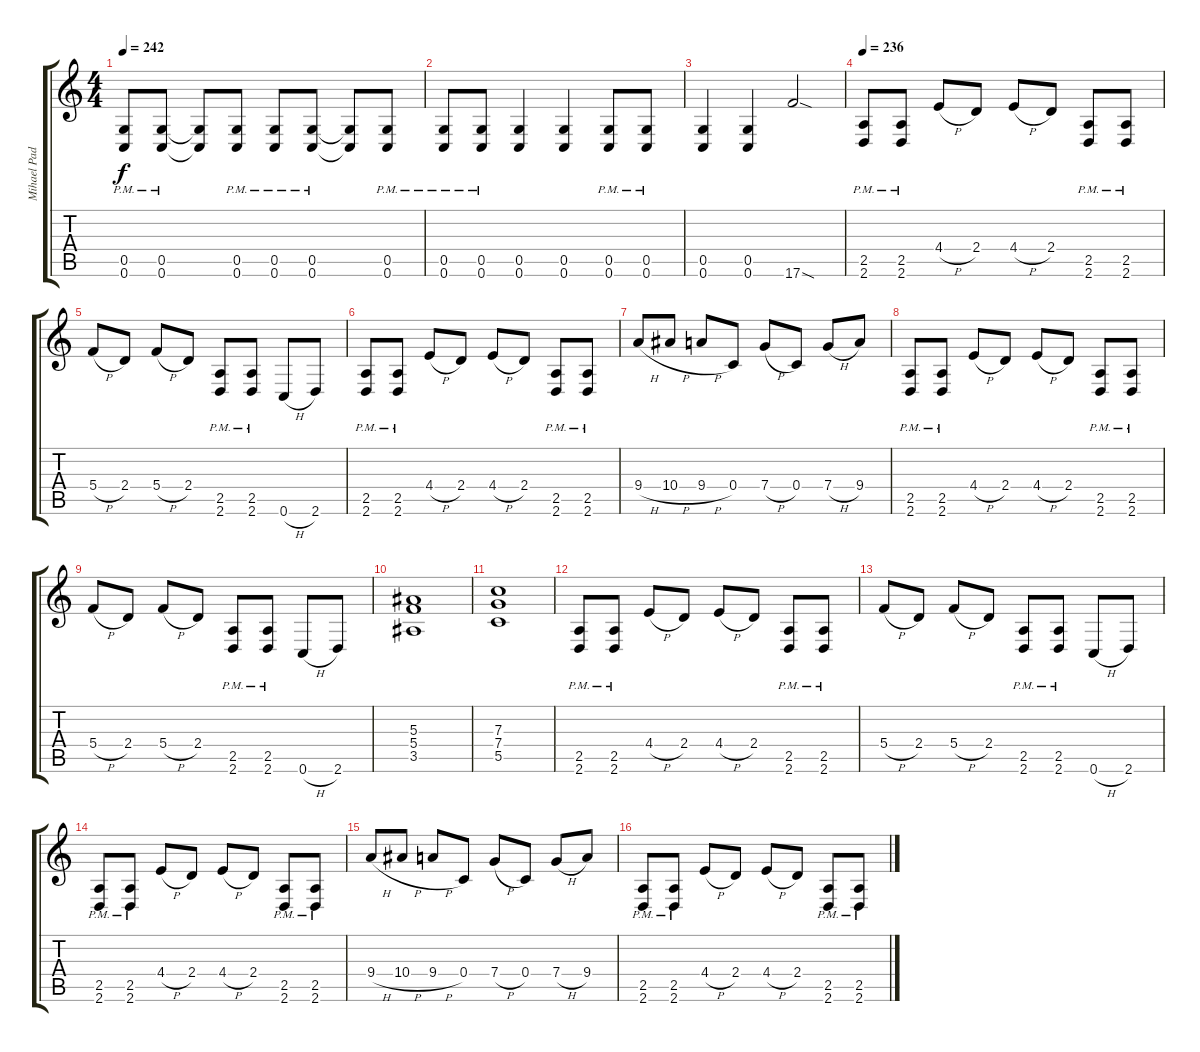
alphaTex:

\track ("Mihael Padget" "Mihael Pad") {instrument distortionguitar}
\staff {score tabs}
\tuning (D4 A3 F3 C3 G2 C2) {hide}
\ts (4 4)
\tempo 242
\clef g2
\ks c
(0.5{pm} 0.6{pm}).8{dy f} (0.5{pm} 0.6{pm}).8 (0.5{t} 0.6{t}).8 (0.5{pm} 0.6{pm}).8 (0.5{pm} 0.6{pm}).8 (0.5{pm} 0.6{pm}).8 (0.5{t} 0.6{t}).8 (0.5{pm} 0.6{pm}).8 |
(0.5{pm} 0.6{pm}).8 (0.5{pm} 0.6{pm}).8 (0.5 0.6).4 (0.5 0.6).4 (0.5{pm} 0.6{pm}).8 (0.5{pm} 0.6{pm}).8 |
(0.5 0.6).4 (0.5 0.6).4 17.6{sod}.2 |
\tempo 236
(2.5{pm} 2.6{pm}).8 (2.5{pm} 2.6{pm}).8 4.4{h}.8 2.4.8 4.4{h}.8 2.4.8 (2.5{pm} 2.6{pm}).8 (2.5{pm} 2.6{pm}).8 |
5.4{h}.8 2.4.8 5.4{h}.8 2.4.8 (2.5{pm} 2.6{pm}).8 (2.5{pm} 2.6{pm}).8 0.6{h}.8 2.6.8 |
(2.5{pm} 2.6{pm}).8 (2.5{pm} 2.6{pm}).8 4.4{h}.8 2.4.8 4.4{h}.8 2.4.8 (2.5{pm} 2.6{pm}).8 (2.5{pm} 2.6{pm}).8 |
9.4{h}.8 10.4{h}.8 9.4{h}.8 0.4.8 7.4{h}.8 0.4.8 7.4{h}.8 9.4.8 |
(2.5{pm} 2.6{pm}).8 (2.5{pm} 2.6{pm}).8 4.4{h}.8 2.4.8 4.4{h}.8 2.4.8 (2.5{pm} 2.6{pm}).8 (2.5{pm} 2.6{pm}).8 |
5.4{h}.8 2.4.8 5.4{h}.8 2.4.8 (2.5{pm} 2.6{pm}).8 (2.5{pm} 2.6{pm}).8 0.6{h}.8 2.6.8 |
(5.3 5.4 3.5).1 |
(7.3 7.4 5.5).1 |
(2.5{pm} 2.6{pm}).8 (2.5{pm} 2.6{pm}).8 4.4{h}.8 2.4.8 4.4{h}.8 2.4.8 (2.5{pm} 2.6{pm}).8 (2.5{pm} 2.6{pm}).8 |
5.4{h}.8 2.4.8 5.4{h}.8 2.4.8 (2.5{pm} 2.6{pm}).8 (2.5{pm} 2.6{pm}).8 0.6{h}.8 2.6.8 |
(2.5{pm} 2.6{pm}).8 (2.5{pm} 2.6{pm}).8 4.4{h}.8 2.4.8 4.4{h}.8 2.4.8 (2.5{pm} 2.6{pm}).8 (2.5{pm} 2.6{pm}).8 |
9.4{h}.8 10.4{h}.8 9.4{h}.8 0.4.8 7.4{h}.8 0.4.8 7.4{h}.8 9.4.8 |
(2.5{pm} 2.6{pm}).8 (2.5{pm} 2.6{pm}).8 4.4{h}.8 2.4.8 4.4{h}.8 2.4.8 (2.5{pm} 2.6{pm}).8 (2.5{pm} 2.6{pm}).8
